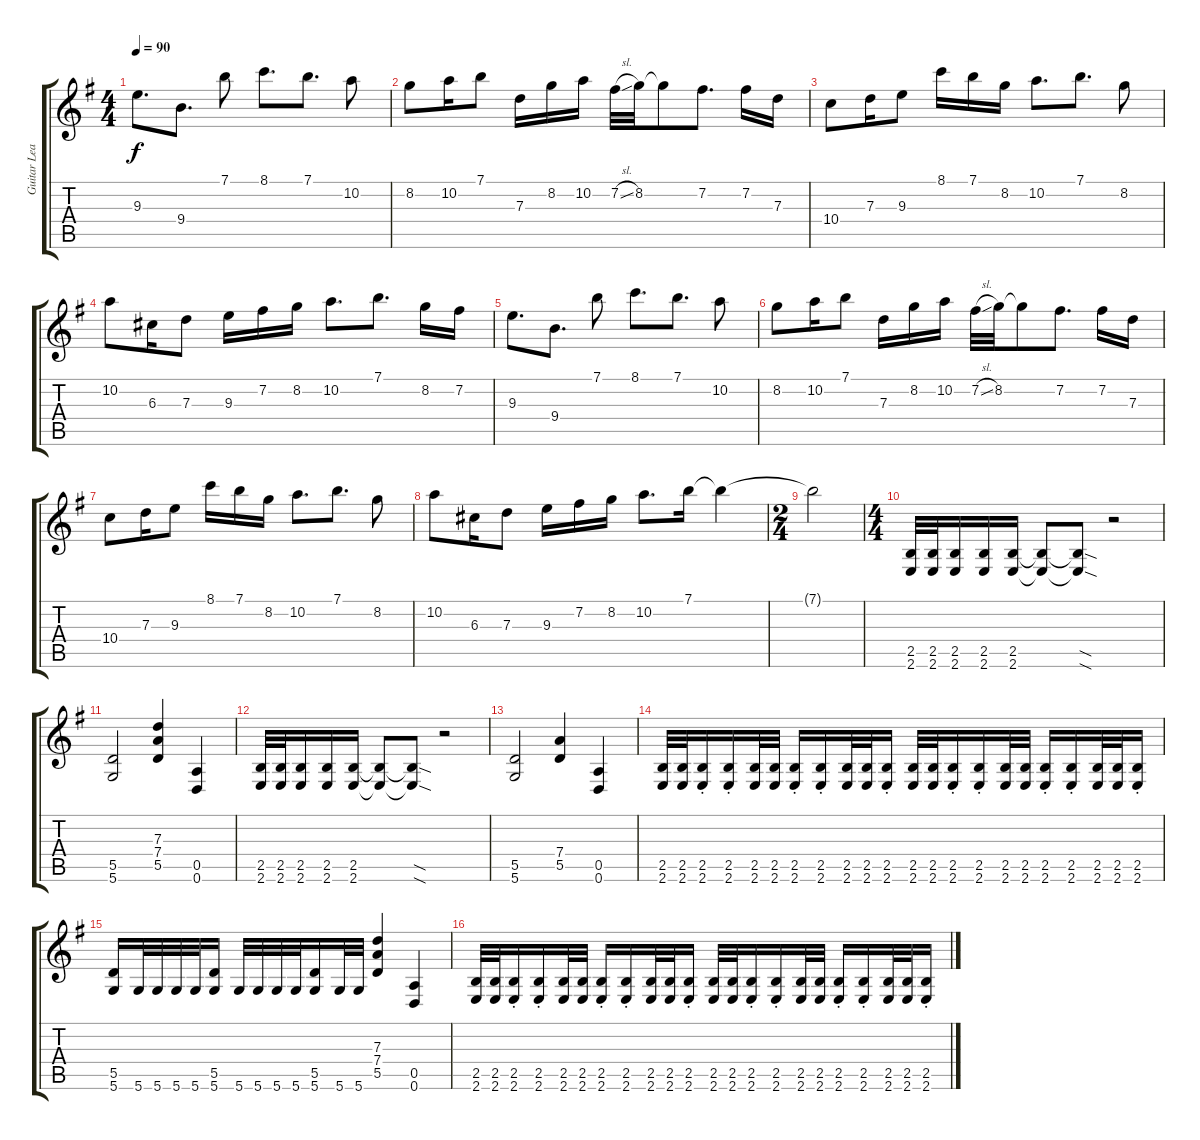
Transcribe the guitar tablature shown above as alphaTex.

\track ("Guitar Lead" "Guitar Lea") {instrument distortionguitar}
\staff {score tabs}
\tuning (E4 B3 G3 D3 A2 D2) {hide}
\ts (4 4)
\tempo 90
\clef g2
\ks g
9.3.8{d dy f} 9.4.8{d} 7.1.8 8.1.8{d} 7.1.8{d} 10.2.8 |
8.2.8 10.2.16 7.1.8 7.3.16 8.2.16 10.2.16 7.2{sl}.32 8.2.32 8.2{t}.8 7.2.8{d} 7.2.16 7.3.16 |
10.4.8 7.3.16 9.3.8 8.1.16 7.1.16 8.2.16 10.2.8{d} 7.1.8{d} 8.2.8 |
10.2.8 6.3.16 7.3.8 9.3.16 7.2.16 8.2.16 10.2.8{d} 7.1.8{d} 8.2.16 7.2.16 |
9.3.8{d} 9.4.8{d} 7.1.8 8.1.8{d} 7.1.8{d} 10.2.8 |
8.2.8 10.2.16 7.1.8 7.3.16 8.2.16 10.2.16 7.2{sl}.32 8.2.32 8.2{t}.8 7.2.8{d} 7.2.16 7.3.16 |
10.4.8 7.3.16 9.3.8 8.1.16 7.1.16 8.2.16 10.2.8{d} 7.1.8{d} 8.2.8 |
10.2.8 6.3.16 7.3.8 9.3.16 7.2.16 8.2.16 10.2.8{d} 7.1.16 7.1{t}.4 |
\ts (2 4)
7.1{t}.2 |
\ts (4 4)
(2.5 2.6).32{balance 0} (2.5 2.6).32 (2.5 2.6).16 (2.5 2.6).16 (2.5 2.6).16 (2.5{t} 2.6{t}).8 (2.5{sod t} 2.6{sod t}).8 r.2 |
(5.5 5.6).2 (7.3 7.4 5.5).4 (0.5 0.6).4 |
(2.5 2.6).32 (2.5 2.6).32 (2.5 2.6).16 (2.5 2.6).16 (2.5 2.6).16 (2.5{t} 2.6{t}).8 (2.5{sod t} 2.6{sod t}).8 r.2 |
(5.5 5.6).2 (7.4 5.5).4 (0.5 0.6).4 |
(2.5 2.6).32 (2.5 2.6).32 (2.5{st} 2.6{st}).16 (2.5{st} 2.6{st}).16 (2.5 2.6).32 (2.5 2.6).32 (2.5{st} 2.6{st}).16 (2.5{st} 2.6{st}).16 (2.5 2.6).32 (2.5 2.6).32 (2.5{st} 2.6{st}).16 (2.5 2.6).32 (2.5 2.6).32 (2.5{st} 2.6{st}).16 (2.5{st} 2.6{st}).16 (2.5 2.6).32 (2.5 2.6).32 (2.5{st} 2.6{st}).16 (2.5{st} 2.6{st}).16 (2.5 2.6).32 (2.5 2.6).32 (2.5{st} 2.6{st}).16 |
(5.5 5.6).16 5.6.32 5.6.32 5.6.32 5.6.32 (5.5 5.6).16 5.6.32 5.6.32 5.6.32 5.6.32 (5.5 5.6).16 5.6.32 5.6.32 (7.3 7.4 5.5).4 (0.5 0.6).4 |
(2.5 2.6).32 (2.5 2.6).32 (2.5{st} 2.6{st}).16 (2.5{st} 2.6{st}).16 (2.5 2.6).32 (2.5 2.6).32 (2.5{st} 2.6{st}).16 (2.5{st} 2.6{st}).16 (2.5 2.6).32 (2.5 2.6).32 (2.5{st} 2.6{st}).16 (2.5 2.6).32 (2.5 2.6).32 (2.5{st} 2.6{st}).16 (2.5{st} 2.6{st}).16 (2.5 2.6).32 (2.5 2.6).32 (2.5{st} 2.6{st}).16 (2.5{st} 2.6{st}).16 (2.5 2.6).32 (2.5 2.6).32 (2.5{st} 2.6{st}).16
